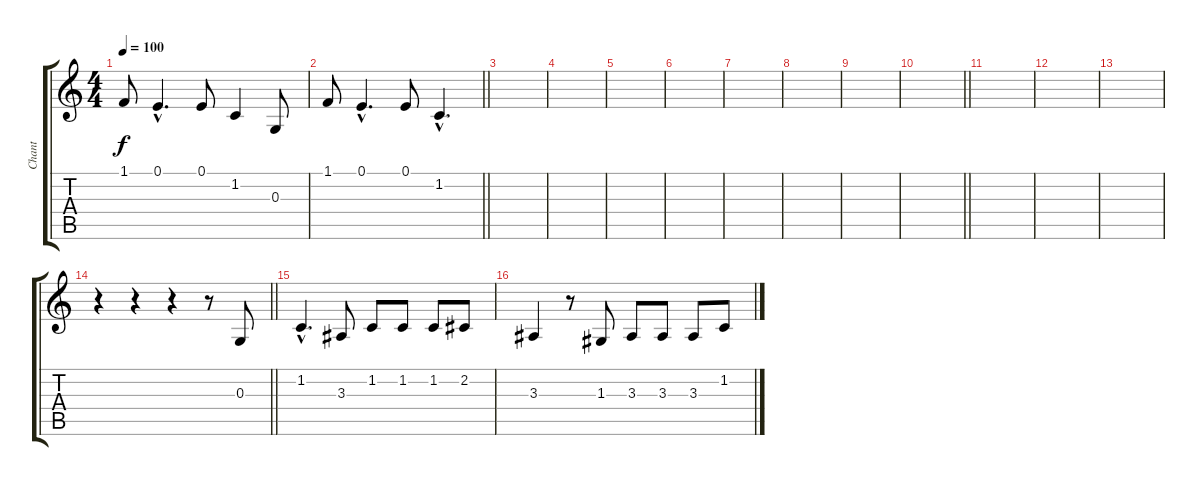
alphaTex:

\track ("Chant" "Chant") {instrument shakuhachi}
\staff {score tabs}
\tuning (E4 B3 G3 D3 A2 E2) {hide}
\ts (4 4)
\tempo 100
\clef g2
\ks c
1.1.8{dy f} 0.1{hac}.4{d} 0.1.8 1.2.4 0.3.8 |
\barLineRight lightlight
1.1.8 0.1{hac}.4{d} 0.1.8 1.2{hac}.4{d} |
|
|
|
|
|
|
|
\barLineRight lightlight
|
|
|
|
\barLineRight lightlight
r.4 r.4 r.4 r.8 0.3.8 |
1.2{hac}.4{d} 3.3.8 1.2.8 1.2.8 1.2.8 2.2.8 |
3.3.4 r.8 1.3.8 3.3.8 3.3.8 3.3.8 1.2.8
